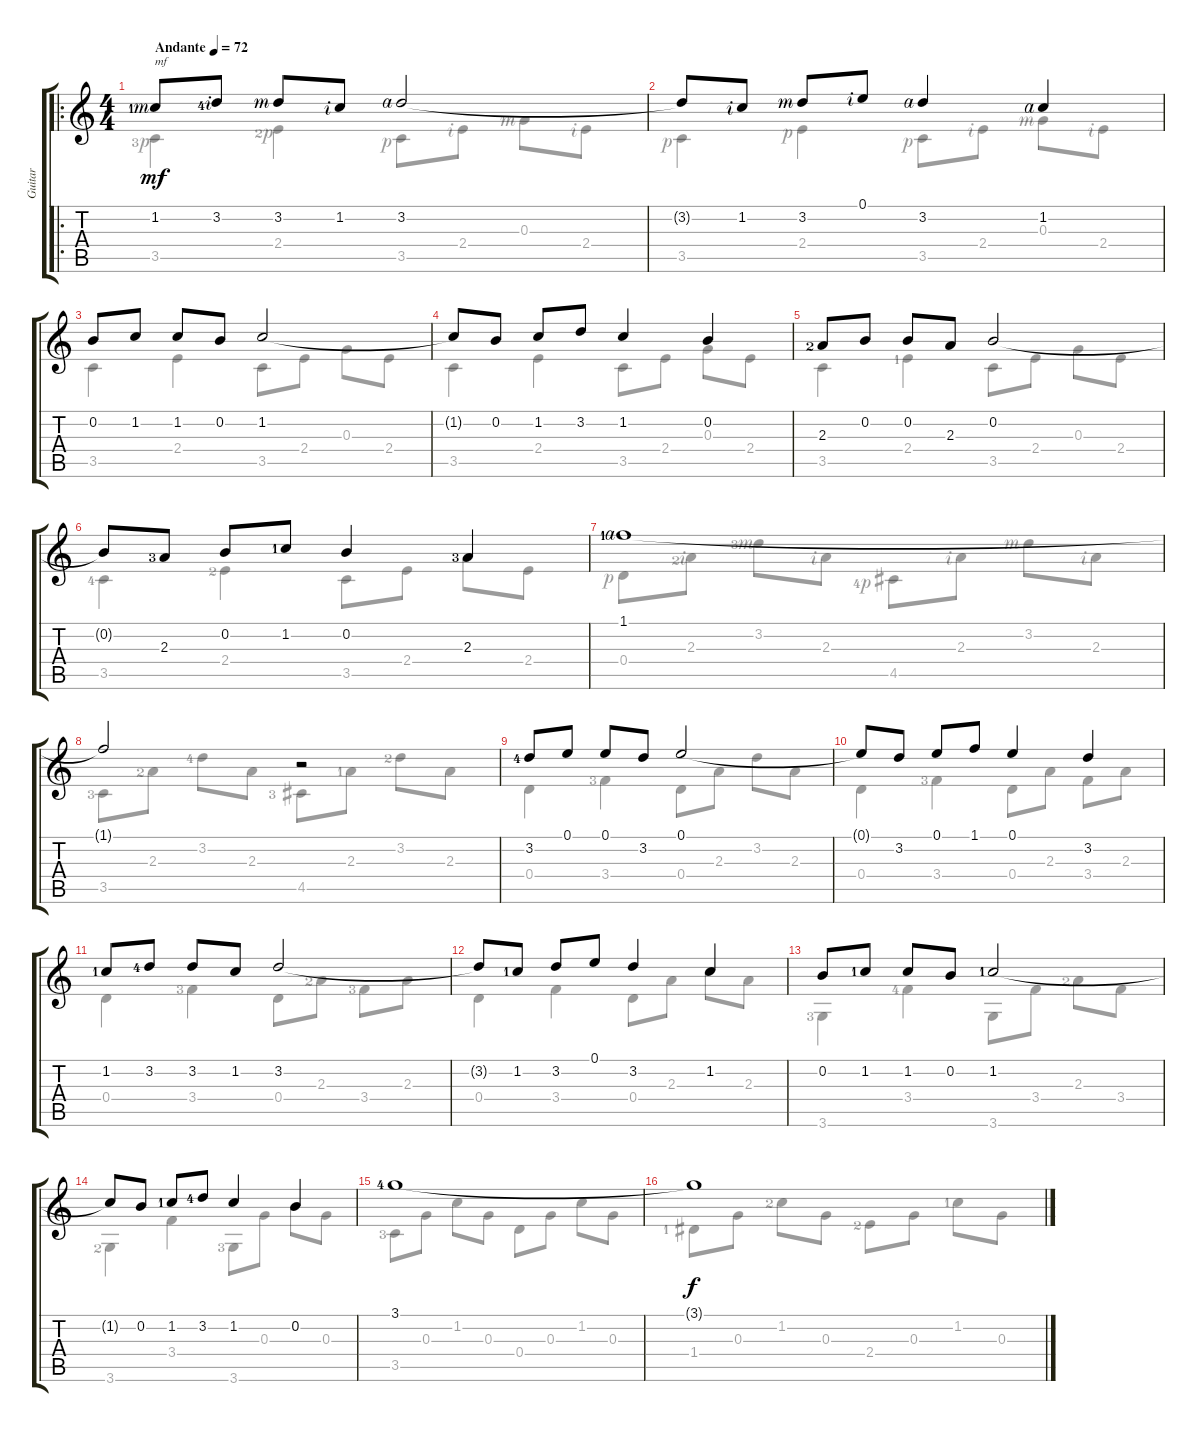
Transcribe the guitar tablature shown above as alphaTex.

\track ("Guitar" "Guitar") {instrument acousticguitarnylon}
\staff {score tabs}
\tuning (E4 B3 G3 D3 A2 E2) {hide}
\voice
\ro
\ts (4 4)
\tempo (72 "Andante")
\clef g2
\ks c
1.2{lf 2 rf 3}.8{txt "mf" dy mf instrument acousticguitarnylon} 3.2{lf 5 rf 2}.8 3.2{rf 3}.8 1.2{rf 2}.8 3.2{rf 4}.2 |
3.2{t}.8 1.2{rf 2}.8 3.2{rf 3}.8 0.1{rf 2}.8 3.2{rf 4}.4 1.2{rf 4}.4 |
0.2.8 1.2.8 1.2.8 0.2.8 1.2.2 |
1.2{t}.8 0.2.8 1.2.8 3.2.8 1.2.4 0.2.4 |
2.3{lf 3}.8 0.2.8 0.2.8 2.3.8 0.2.2 |
0.2{t}.8 2.3{lf 4}.8 0.2.8 1.2{lf 2}.8 0.2.4 2.3{lf 4}.4 |
1.1{lf 2 rf 4}.1 |
1.1{t}.2 r.2 |
3.2{lf 5}.8 0.1.8 0.1.8 3.2.8 0.1.2 |
0.1{t}.8 3.2.8 0.1.8 1.1.8 0.1.4 3.2.4 |
1.2{lf 2}.8 3.2{lf 5}.8 3.2.8 1.2.8 3.2.2 |
3.2{t}.8 1.2{lf 2}.8 3.2.8 0.1.8 3.2.4 1.2.4 |
0.2.8 1.2{lf 2}.8 1.2.8 0.2.8 1.2{lf 2}.2 |
1.2{t}.8 0.2.8 1.2{lf 2}.8 3.2{lf 5}.8 1.2.4 0.2.4 |
3.1{lf 5}.1 |
3.1{t}.1{dy f}
\voice
\clef g2
\ottava regular
\simile none
\ks c
3.5{lf 4 rf 1}.4{dy mf} 2.4{lf 3 rf 1}.4 3.5{rf 1}.8 2.4{rf 2}.8 0.3{rf 3}.8 2.4{rf 2}.8 |
3.5{rf 1}.4 2.4{rf 1}.4 3.5{rf 1}.8 2.4{rf 2}.8 0.3{rf 3}.8 2.4{rf 2}.8 |
3.5.4 2.4.4 3.5.8 2.4.8 0.3.8 2.4.8 |
3.5.4 2.4.4 3.5.8 2.4.8 0.3.8 2.4.8 |
3.5.4 2.4{lf 2}.4 3.5.8 2.4.8 0.3.8 2.4.8 |
3.5{lf 5}.4 2.4{lf 3}.4 3.5.8 2.4.8 2.3.8 2.4.8 |
0.4{rf 1}.8 2.3{lf 3 rf 2}.8 3.2{lf 4 rf 3}.8 2.3{rf 2}.8 4.5{lf 5 rf 1}.8 2.3{rf 2}.8 3.2{rf 3}.8 2.3{rf 2}.8 |
3.5{lf 4}.8 2.3{lf 3}.8 3.2{lf 5}.8 2.3.8 4.5{lf 4}.8 2.3{lf 2}.8 3.2{lf 3}.8 2.3.8 |
0.4.4 3.4{lf 4}.4 0.4.8 2.3.8 3.2.8 2.3.8 |
0.4.4 3.4{lf 4}.4 0.4.8 2.3.8 3.4.8 2.3.8 |
0.4.4 3.4{lf 4}.4 0.4.8 2.3{lf 3}.8 3.4{lf 4}.8 2.3.8 |
0.4.4 3.4.4 0.4.8 2.3.8 1.2.8 2.3.8 |
3.6{lf 4}.4 3.4{lf 5}.4 3.6.8 3.4.8 2.3{lf 3}.8 3.4.8 |
3.6{lf 3}.4 3.4.4 3.6{lf 4}.8 0.3.8 0.2.8 0.3.8 |
3.5{lf 4}.8 0.3.8 1.2.8 0.3.8 0.4.8 0.3.8 1.2.8 0.3.8 |
1.4{lf 2}.8 0.3.8 1.2{lf 3}.8 0.3.8 2.4{lf 3}.8 0.3.8 1.2{lf 2}.8 0.3.8
